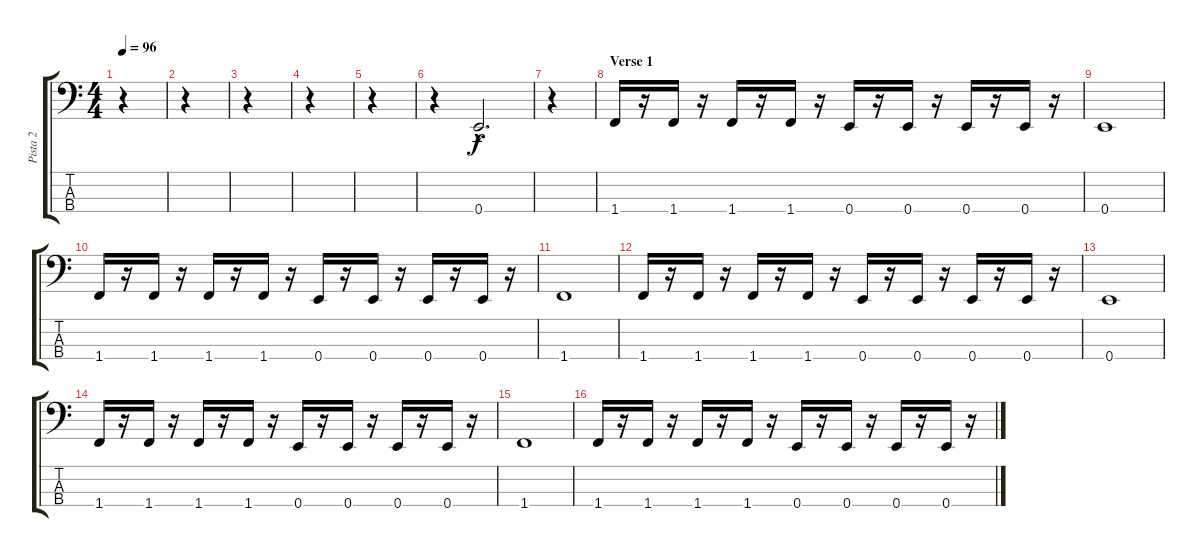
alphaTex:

\track ("Pista 2" "Pista 2") {instrument electricbasspick}
\staff {score tabs}
\tuning (G2 D2 A1 E1) {hide}
\ts (4 4)
\tempo 96
\clef f4
\ks c
r.4{dy f} |
r.4 |
r.4 |
r.4 |
r.4 |
r.4 0.4{hac}.2{d} |
r.4 |
\section ("" "Verse 1")
1.4.16 r.16 1.4.16 r.16 1.4.16 r.16 1.4.16 r.16 0.4.16 r.16 0.4.16 r.16 0.4.16 r.16 0.4.16 r.16 |
0.4.1 |
1.4.16 r.16 1.4.16 r.16 1.4.16 r.16 1.4.16 r.16 0.4.16 r.16 0.4.16 r.16 0.4.16 r.16 0.4.16 r.16 |
1.4.1 |
1.4.16 r.16 1.4.16 r.16 1.4.16 r.16 1.4.16 r.16 0.4.16 r.16 0.4.16 r.16 0.4.16 r.16 0.4.16 r.16 |
0.4.1 |
1.4.16 r.16 1.4.16 r.16 1.4.16 r.16 1.4.16 r.16 0.4.16 r.16 0.4.16 r.16 0.4.16 r.16 0.4.16 r.16 |
1.4.1 |
1.4.16 r.16 1.4.16 r.16 1.4.16 r.16 1.4.16 r.16 0.4.16 r.16 0.4.16 r.16 0.4.16 r.16 0.4.16 r.16
